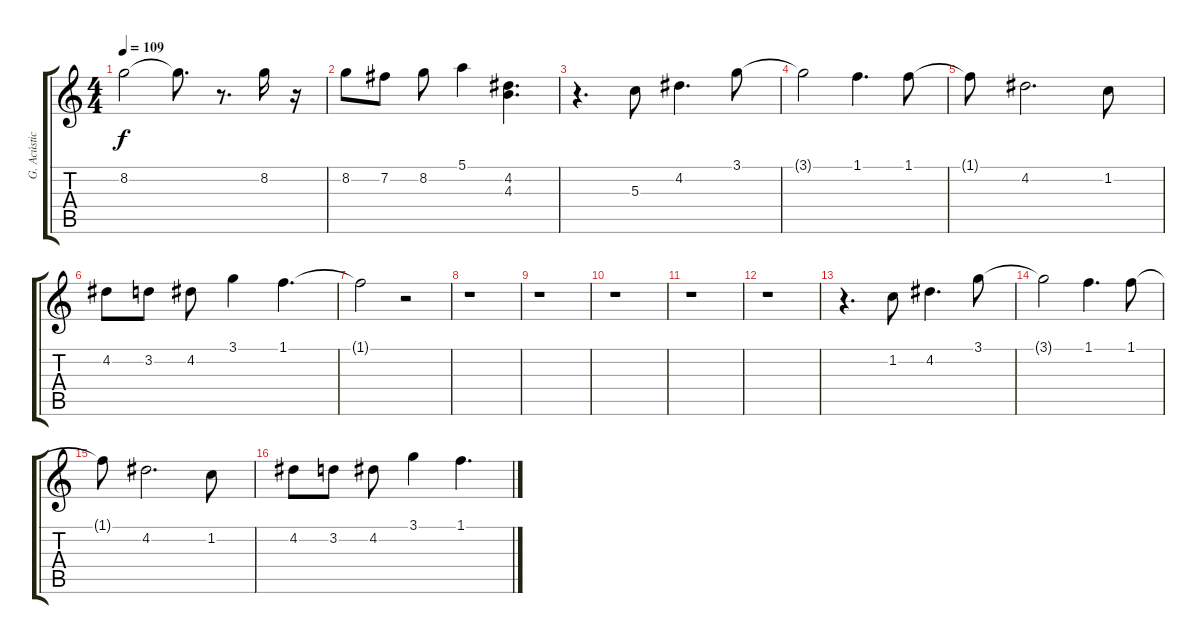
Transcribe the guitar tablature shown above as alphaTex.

\track ("G. Acústica I" "G. Acústic") {instrument acousticguitarsteel}
\staff {score tabs}
\tuning (E4 B3 G3 D3 A2 E2) {hide}
\ts (4 4)
\tempo 109
\clef g2
\ks c
8.2{t}.2{dy f} 8.2{t}.8{d} r.8{d} 8.2.16 r.16 |
8.2.8 7.2.8 8.2.8 5.1.4 (4.2 4.3).4{d} |
r.4{d} 5.3.8 4.2.4{d} 3.1.8 |
3.1{t}.2 1.1.4{d} 1.1.8 |
1.1{t}.8 4.2.2{d} 1.2.8 |
4.2.8 3.2.8 4.2.8 3.1.4 1.1.4{d} |
1.1{t}.2 r.2 |
r.1 |
r.1 |
r.1 |
r.1 |
r.1 |
r.4{d} 1.2.8 4.2.4{d} 3.1.8 |
3.1{t}.2 1.1.4{d} 1.1.8 |
1.1{t}.8 4.2.2{d} 1.2.8 |
4.2.8 3.2.8 4.2.8 3.1.4 1.1.4{d}
